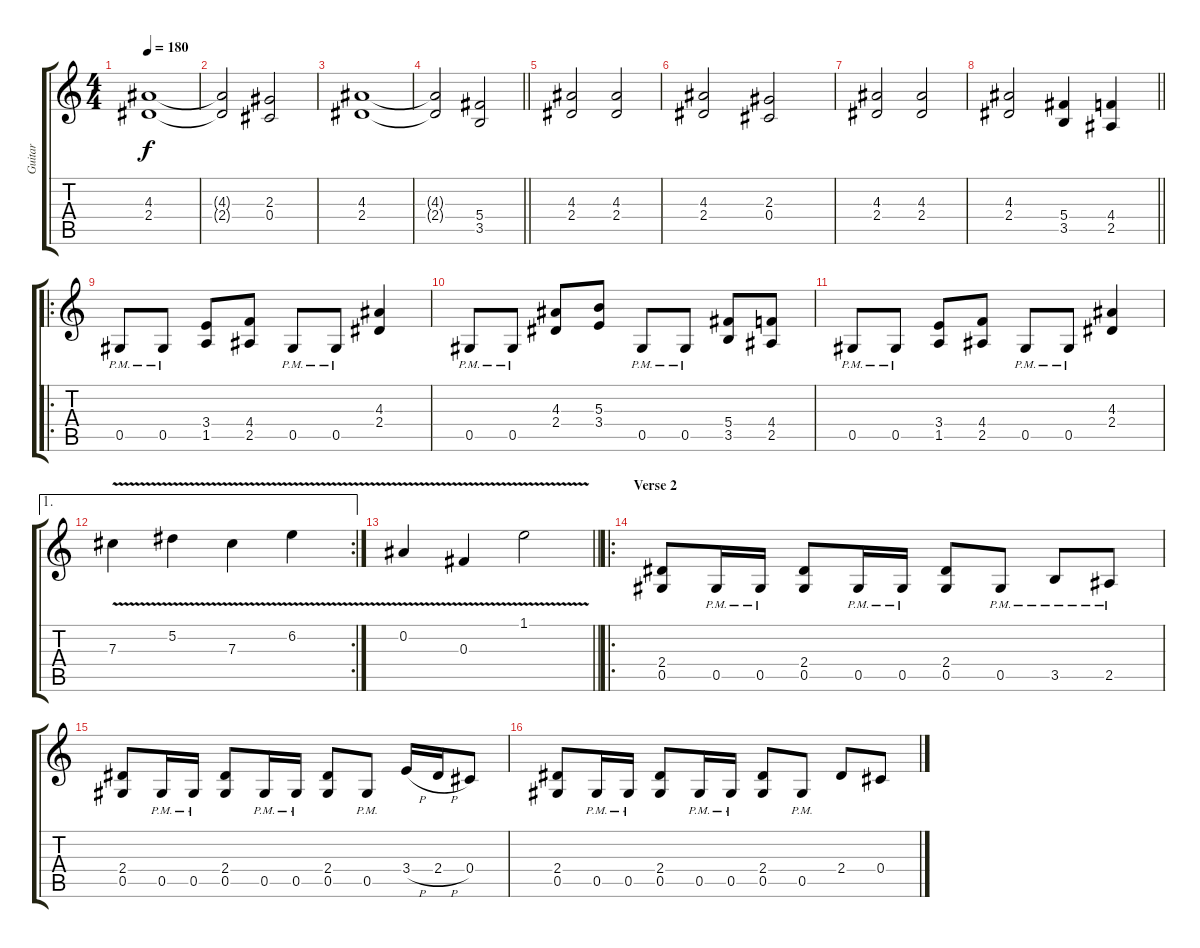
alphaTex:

\track ("Guitar" "Guitar") {instrument distortionguitar}
\staff {score tabs}
\tuning (Eb4 Bb3 Gb3 Db3 Ab2 Eb2) {hide}
\ts (4 4)
\tempo 180
\clef g2
\ks c
(4.3 2.4).1{dy f} |
(4.3{t} 2.4{t}).2 (2.3 0.4).2 |
(4.3 2.4).1 |
\barLineRight lightlight
(4.3{t} 2.4{t}).2 (5.4 3.5).2 |
\section ("" "")
(4.3 2.4).2 (4.3 2.4).2 |
(4.3 2.4).2 (2.3 0.4).2 |
(4.3 2.4).2 (4.3 2.4).2 |
\barLineRight lightlight
(4.3 2.4).2 (5.4 3.5).4 (4.4 2.5).4 |
\ro
\section ("" "")
0.5{pm}.8 0.5{pm}.8 (3.4 1.5).8 (4.4 2.5).8 0.5{pm}.8 0.5{pm}.8 (4.3 2.4).4 |
0.5{pm}.8 0.5{pm}.8 (4.3 2.4).8 (5.3 3.4).8 0.5{pm}.8 0.5{pm}.8 (5.4 3.5).8 (4.4 2.5).8 |
0.5{pm}.8 0.5{pm}.8 (3.4 1.5).8 (4.4 2.5).8 0.5{pm}.8 0.5{pm}.8 (4.3 2.4).4 |
\ae 1
\rc 2
7.3{v}.4 5.2{v}.4 7.3{v}.4 6.2{v}.4 |
\barLineRight lightlight
0.2{v}.4 0.3{v}.4 1.1{v}.2 |
\ro
\section ("" "Verse 2")
(2.4 0.5).8 0.5{pm}.16 0.5{pm}.16 (2.4 0.5).8 0.5{pm}.16 0.5{pm}.16 (2.4 0.5).8 0.5{pm}.8 3.5{pm}.8 2.5{pm}.8 |
(2.4 0.5).8 0.5{pm}.16 0.5{pm}.16 (2.4 0.5).8 0.5{pm}.16 0.5{pm}.16 (2.4 0.5).8 0.5{pm}.8 3.4{h}.16 2.4{h}.16 0.4.8 |
(2.4 0.5).8 0.5{pm}.16 0.5{pm}.16 (2.4 0.5).8 0.5{pm}.16 0.5{pm}.16 (2.4 0.5).8 0.5{pm}.8 2.4.8 0.4.8
